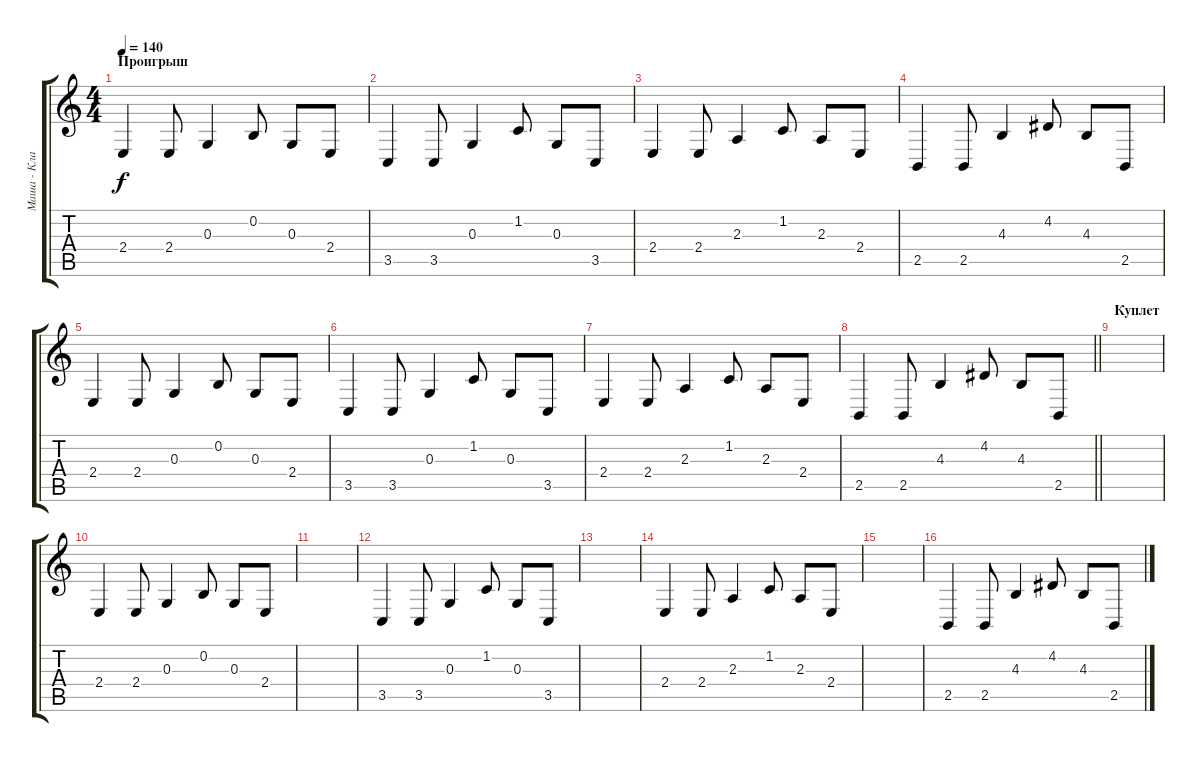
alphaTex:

\track ("Маша - Клавиши" "Маша - Кла") {instrument electricgrandpiano}
\staff {score tabs}
\tuning (E4 B3 G3 D3 A2 E2) {hide}
\ts (4 4)
\section ("" "Проигрыш")
\tempo 140
\clef g2
\ks c
2.4.4{dy f} 2.4.8 0.3.4 0.2.8 0.3.8 2.4.8 |
3.5.4 3.5.8 0.3.4 1.2.8 0.3.8 3.5.8 |
2.4.4 2.4.8 2.3.4 1.2.8 2.3.8 2.4.8 |
2.5.4 2.5.8 4.3.4 4.2.8 4.3.8 2.5.8 |
2.4.4 2.4.8 0.3.4 0.2.8 0.3.8 2.4.8 |
3.5.4 3.5.8 0.3.4 1.2.8 0.3.8 3.5.8 |
2.4.4 2.4.8 2.3.4 1.2.8 2.3.8 2.4.8 |
\barLineRight lightlight
2.5.4 2.5.8 4.3.4 4.2.8 4.3.8 2.5.8 |
\section ("" "Куплет")
|
2.4.4 2.4.8 0.3.4 0.2.8 0.3.8 2.4.8 |
|
3.5.4 3.5.8 0.3.4 1.2.8 0.3.8 3.5.8 |
|
2.4.4 2.4.8 2.3.4 1.2.8 2.3.8 2.4.8 |
|
2.5.4 2.5.8 4.3.4 4.2.8 4.3.8 2.5.8
